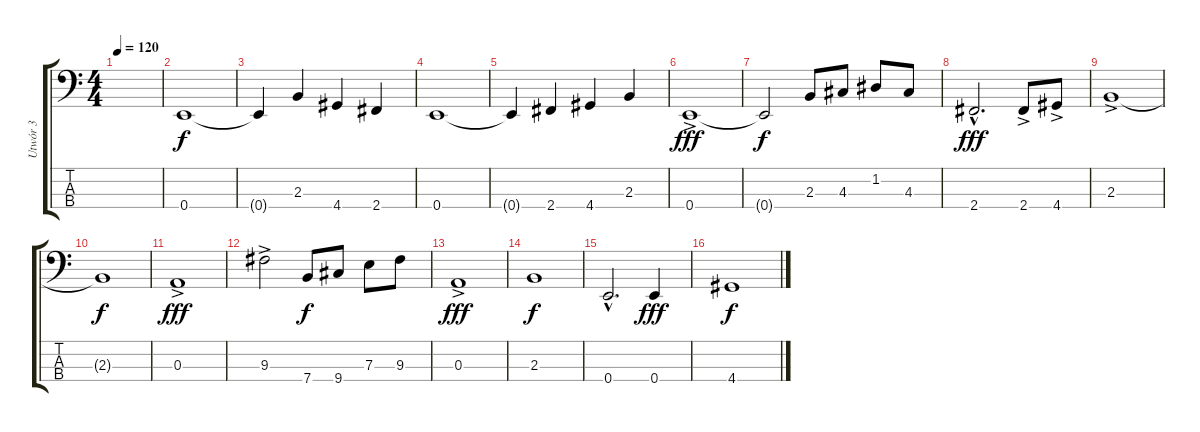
\track ("Utwór 3" "Utwór 3") {instrument electricbassfinger}
\staff {score tabs}
\tuning (G2 D2 A1 E1) {hide}
\ts (4 4)
\tempo 120
\clef f4
\ks c
|
0.4.1 |
0.4{t}.4 2.3.4 4.4.4 2.4.4 |
0.4.1 |
0.4{t}.4 2.4.4 4.4.4 2.3.4 |
0.4{ac}.1{dy fff} |
0.4{t}.2{dy f} 2.3.8 4.3.8 1.2.8 4.3.8 |
2.4{hac}.2{d dy fff} 2.4{ac}.8 4.4{ac}.8 |
2.3{ac}.1 |
2.3{t}.1{dy f} |
0.3{ac}.1{dy fff} |
9.3{ac}.2 7.4.8{dy f} 9.4.8 7.3.8 9.3.8 |
0.3{ac}.1{dy fff} |
2.3.1{dy f} |
0.4{hac}.2{d} 0.4.4{dy fff} |
4.4.1{dy f}
